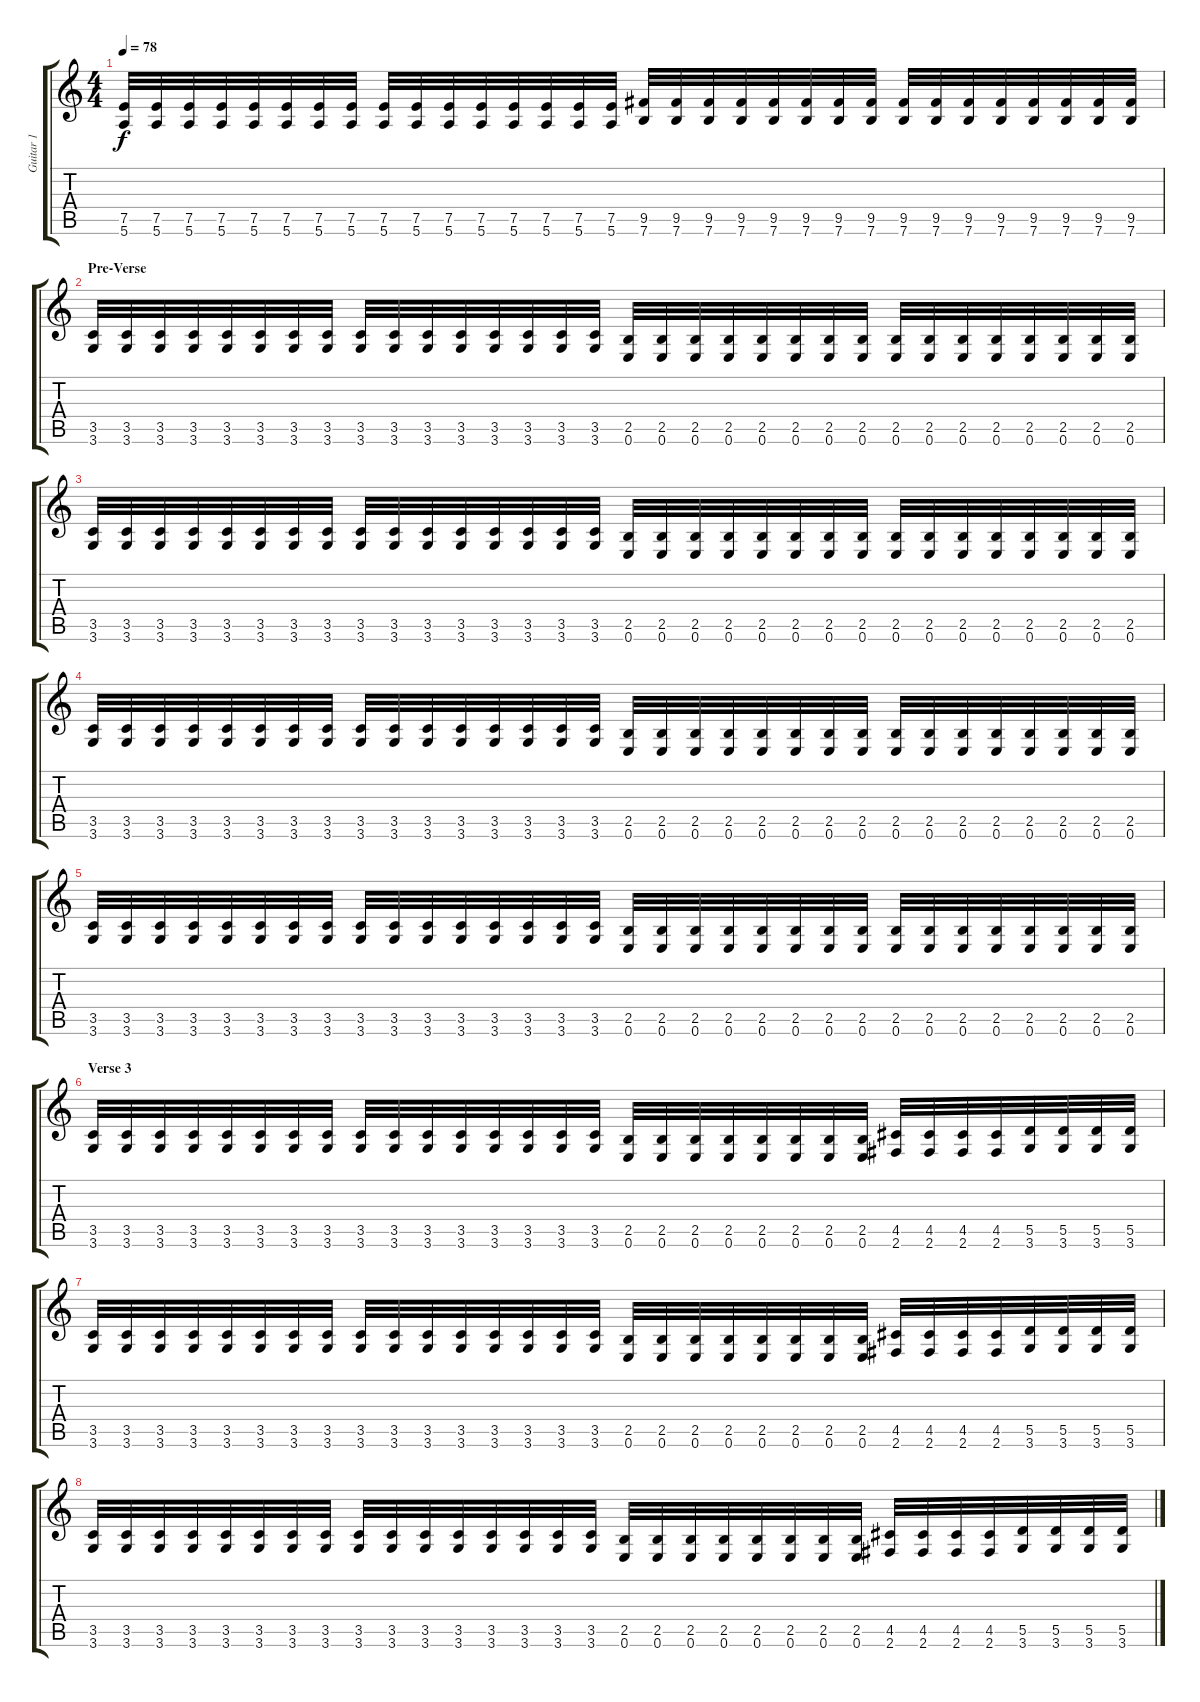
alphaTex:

\track ("Guitar 1" "Guitar 1") {instrument distortionguitar}
\staff {score tabs}
\tuning (E4 B3 G3 D3 A2 E2) {hide}
\ts (4 4)
\tempo 78
\clef g2
\ks c
(7.5 5.6).32{dy f} (7.5 5.6).32 (7.5 5.6).32 (7.5 5.6).32 (7.5 5.6).32 (7.5 5.6).32 (7.5 5.6).32 (7.5 5.6).32 (7.5 5.6).32 (7.5 5.6).32 (7.5 5.6).32 (7.5 5.6).32 (7.5 5.6).32 (7.5 5.6).32 (7.5 5.6).32 (7.5 5.6).32 (9.5 7.6).32 (9.5 7.6).32 (9.5 7.6).32 (9.5 7.6).32 (9.5 7.6).32 (9.5 7.6).32 (9.5 7.6).32 (9.5 7.6).32 (9.5 7.6).32 (9.5 7.6).32 (9.5 7.6).32 (9.5 7.6).32 (9.5 7.6).32 (9.5 7.6).32 (9.5 7.6).32 (9.5 7.6).32 |
\section ("" "Pre-Verse")
(3.5 3.6).32 (3.5 3.6).32 (3.5 3.6).32 (3.5 3.6).32 (3.5 3.6).32 (3.5 3.6).32 (3.5 3.6).32 (3.5 3.6).32 (3.5 3.6).32 (3.5 3.6).32 (3.5 3.6).32 (3.5 3.6).32 (3.5 3.6).32 (3.5 3.6).32 (3.5 3.6).32 (3.5 3.6).32 (2.5 0.6).32 (2.5 0.6).32 (2.5 0.6).32 (2.5 0.6).32 (2.5 0.6).32 (2.5 0.6).32 (2.5 0.6).32 (2.5 0.6).32 (2.5 0.6).32 (2.5 0.6).32 (2.5 0.6).32 (2.5 0.6).32 (2.5 0.6).32 (2.5 0.6).32 (2.5 0.6).32 (2.5 0.6).32 |
(3.5 3.6).32 (3.5 3.6).32 (3.5 3.6).32 (3.5 3.6).32 (3.5 3.6).32 (3.5 3.6).32 (3.5 3.6).32 (3.5 3.6).32 (3.5 3.6).32 (3.5 3.6).32 (3.5 3.6).32 (3.5 3.6).32 (3.5 3.6).32 (3.5 3.6).32 (3.5 3.6).32 (3.5 3.6).32 (2.5 0.6).32 (2.5 0.6).32 (2.5 0.6).32 (2.5 0.6).32 (2.5 0.6).32 (2.5 0.6).32 (2.5 0.6).32 (2.5 0.6).32 (2.5 0.6).32 (2.5 0.6).32 (2.5 0.6).32 (2.5 0.6).32 (2.5 0.6).32 (2.5 0.6).32 (2.5 0.6).32 (2.5 0.6).32 |
(3.5 3.6).32 (3.5 3.6).32 (3.5 3.6).32 (3.5 3.6).32 (3.5 3.6).32 (3.5 3.6).32 (3.5 3.6).32 (3.5 3.6).32 (3.5 3.6).32 (3.5 3.6).32 (3.5 3.6).32 (3.5 3.6).32 (3.5 3.6).32 (3.5 3.6).32 (3.5 3.6).32 (3.5 3.6).32 (2.5 0.6).32 (2.5 0.6).32 (2.5 0.6).32 (2.5 0.6).32 (2.5 0.6).32 (2.5 0.6).32 (2.5 0.6).32 (2.5 0.6).32 (2.5 0.6).32 (2.5 0.6).32 (2.5 0.6).32 (2.5 0.6).32 (2.5 0.6).32 (2.5 0.6).32 (2.5 0.6).32 (2.5 0.6).32 |
(3.5 3.6).32 (3.5 3.6).32 (3.5 3.6).32 (3.5 3.6).32 (3.5 3.6).32 (3.5 3.6).32 (3.5 3.6).32 (3.5 3.6).32 (3.5 3.6).32 (3.5 3.6).32 (3.5 3.6).32 (3.5 3.6).32 (3.5 3.6).32 (3.5 3.6).32 (3.5 3.6).32 (3.5 3.6).32 (2.5 0.6).32 (2.5 0.6).32 (2.5 0.6).32 (2.5 0.6).32 (2.5 0.6).32 (2.5 0.6).32 (2.5 0.6).32 (2.5 0.6).32 (2.5 0.6).32 (2.5 0.6).32 (2.5 0.6).32 (2.5 0.6).32 (2.5 0.6).32 (2.5 0.6).32 (2.5 0.6).32 (2.5 0.6).32 |
\section ("" "Verse 3")
(3.5 3.6).32 (3.5 3.6).32 (3.5 3.6).32 (3.5 3.6).32 (3.5 3.6).32 (3.5 3.6).32 (3.5 3.6).32 (3.5 3.6).32 (3.5 3.6).32 (3.5 3.6).32 (3.5 3.6).32 (3.5 3.6).32 (3.5 3.6).32 (3.5 3.6).32 (3.5 3.6).32 (3.5 3.6).32 (2.5 0.6).32 (2.5 0.6).32 (2.5 0.6).32 (2.5 0.6).32 (2.5 0.6).32 (2.5 0.6).32 (2.5 0.6).32 (2.5 0.6).32 (4.5 2.6).32 (4.5 2.6).32 (4.5 2.6).32 (4.5 2.6).32 (5.5 3.6).32 (5.5 3.6).32 (5.5 3.6).32 (5.5 3.6).32 |
(3.5 3.6).32 (3.5 3.6).32 (3.5 3.6).32 (3.5 3.6).32 (3.5 3.6).32 (3.5 3.6).32 (3.5 3.6).32 (3.5 3.6).32 (3.5 3.6).32 (3.5 3.6).32 (3.5 3.6).32 (3.5 3.6).32 (3.5 3.6).32 (3.5 3.6).32 (3.5 3.6).32 (3.5 3.6).32 (2.5 0.6).32 (2.5 0.6).32 (2.5 0.6).32 (2.5 0.6).32 (2.5 0.6).32 (2.5 0.6).32 (2.5 0.6).32 (2.5 0.6).32 (4.5 2.6).32 (4.5 2.6).32 (4.5 2.6).32 (4.5 2.6).32 (5.5 3.6).32 (5.5 3.6).32 (5.5 3.6).32 (5.5 3.6).32 |
(3.5 3.6).32 (3.5 3.6).32 (3.5 3.6).32 (3.5 3.6).32 (3.5 3.6).32 (3.5 3.6).32 (3.5 3.6).32 (3.5 3.6).32 (3.5 3.6).32 (3.5 3.6).32 (3.5 3.6).32 (3.5 3.6).32 (3.5 3.6).32 (3.5 3.6).32 (3.5 3.6).32 (3.5 3.6).32 (2.5 0.6).32 (2.5 0.6).32 (2.5 0.6).32 (2.5 0.6).32 (2.5 0.6).32 (2.5 0.6).32 (2.5 0.6).32 (2.5 0.6).32 (4.5 2.6).32 (4.5 2.6).32 (4.5 2.6).32 (4.5 2.6).32 (5.5 3.6).32 (5.5 3.6).32 (5.5 3.6).32 (5.5 3.6).32
